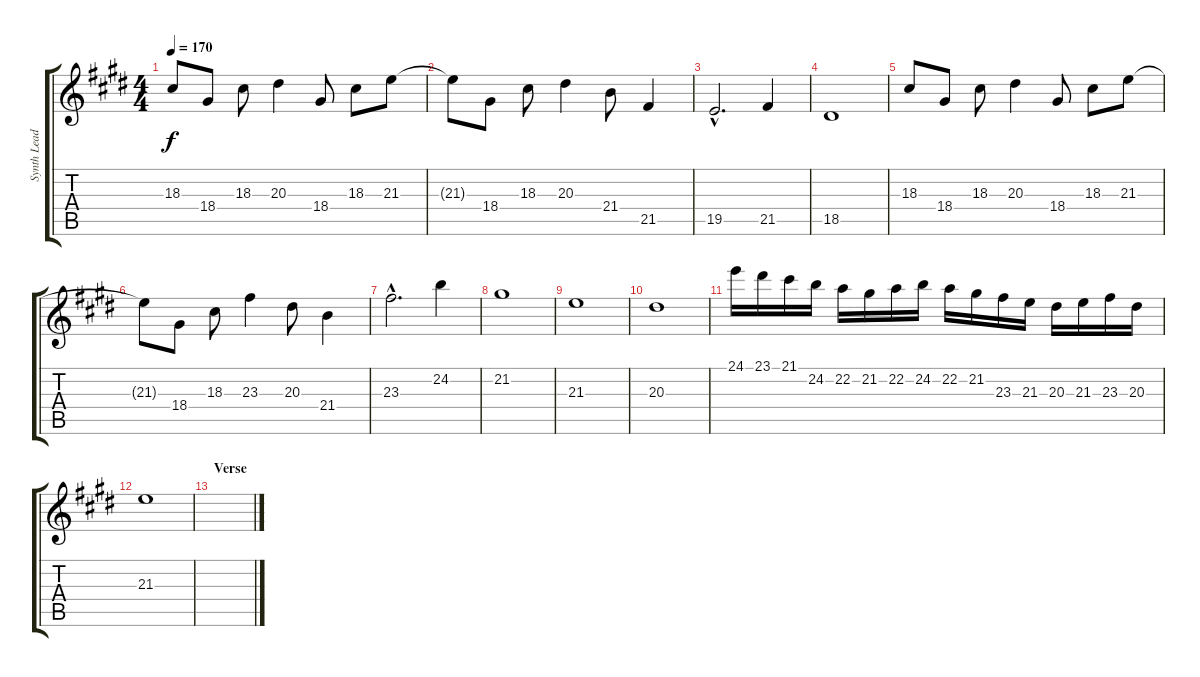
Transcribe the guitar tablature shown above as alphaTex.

\track ("Synth Lead" "Synth Lead") {instrument lead2sawtooth}
\staff {score tabs}
\tuning (E4 B3 G3 D3 A2 E2) {hide}
\ts (4 4)
\tempo 170
\clef g2
\ks c#minor
18.3.8{dy f} 18.4.8 18.3.8 20.3.4 18.4.8 18.3.8 21.3.8 |
21.3{t}.8 18.4.8 18.3.8 20.3.4 21.4.8 21.5.4 |
19.5{hac}.2{d} 21.5.4 |
18.5.1 |
18.3.8 18.4.8 18.3.8 20.3.4 18.4.8 18.3.8 21.3.8 |
21.3{t}.8 18.4.8 18.3.8 23.3.4 20.3.8 21.4.4 |
23.3{hac}.2{d} 24.2.4 |
21.2.1 |
21.3.1 |
20.3.1 |
24.1.16 23.1.16 21.1.16 24.2.16 22.2.16 21.2.16 22.2.16 24.2.16 22.2.16 21.2.16 23.3.16 21.3.16 20.3.16 21.3.16 23.3.16 20.3.16 |
21.3.1 |
\section ("" "Verse")
